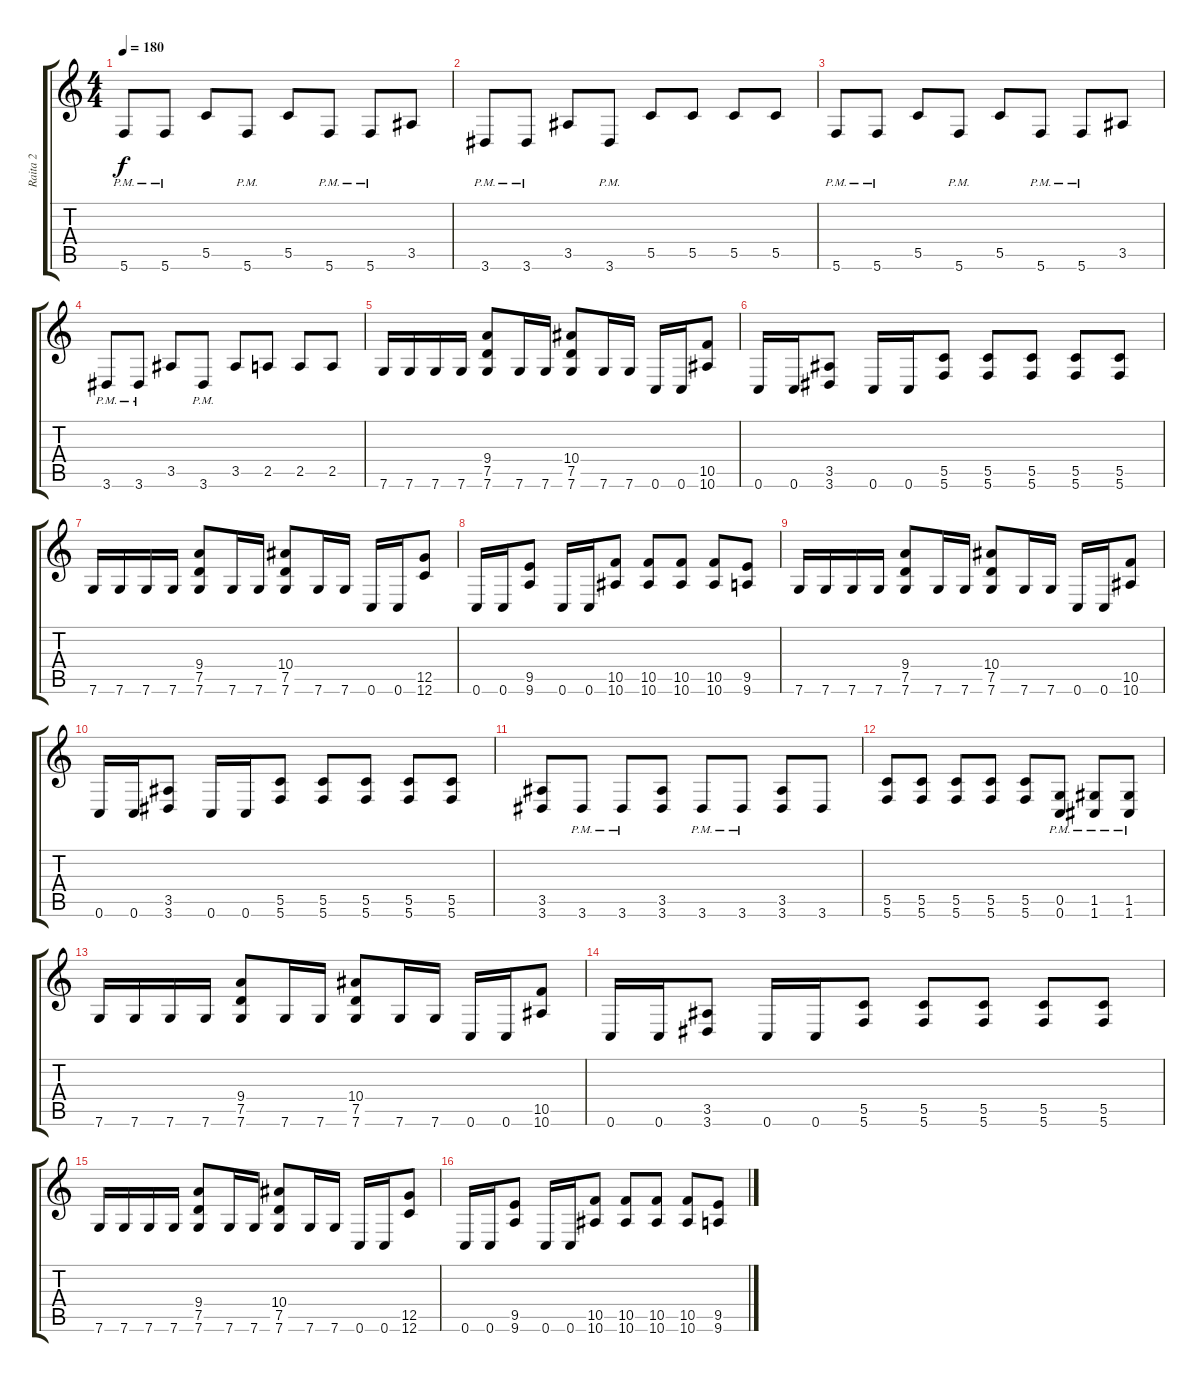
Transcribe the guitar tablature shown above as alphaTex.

\track ("Raita 2" "Raita 2") {instrument distortionguitar}
\staff {score tabs}
\tuning (D4 A3 F3 C3 G2 C2) {hide}
\ts (4 4)
\tempo 180
\clef g2
\ks c
5.6{pm}.8{dy f} 5.6{pm}.8 5.5.8 5.6{pm}.8 5.5.8 5.6{pm}.8 5.6{pm}.8 3.5.8 |
3.6{pm}.8 3.6{pm}.8 3.5.8 3.6{pm}.8 5.5.8 5.5.8 5.5.8 5.5.8 |
5.6{pm}.8 5.6{pm}.8 5.5.8 5.6{pm}.8 5.5.8 5.6{pm}.8 5.6{pm}.8 3.5.8 |
3.6{pm}.8 3.6{pm}.8 3.5.8 3.6{pm}.8 3.5.8 2.5.8 2.5.8 2.5.8 |
7.6.16 7.6.16 7.6.16 7.6.16 (9.4 7.5 7.6).8 7.6.16 7.6.16 (10.4 7.5 7.6).8 7.6.16 7.6.16 0.6.16 0.6.16 (10.5 10.6).8 |
0.6.16 0.6.16 (3.5 3.6).8 0.6.16 0.6.16 (5.5 5.6).8 (5.5 5.6).8 (5.5 5.6).8 (5.5 5.6).8 (5.5 5.6).8 |
7.6.16 7.6.16 7.6.16 7.6.16 (9.4 7.5 7.6).8 7.6.16 7.6.16 (10.4 7.5 7.6).8 7.6.16 7.6.16 0.6.16 0.6.16 (12.5 12.6).8 |
0.6.16 0.6.16 (9.5 9.6).8 0.6.16 0.6.16 (10.5 10.6).8 (10.5 10.6).8 (10.5 10.6).8 (10.5 10.6).8 (9.5 9.6).8 |
7.6.16 7.6.16 7.6.16 7.6.16 (9.4 7.5 7.6).8 7.6.16 7.6.16 (10.4 7.5 7.6).8 7.6.16 7.6.16 0.6.16 0.6.16 (10.5 10.6).8 |
0.6.16 0.6.16 (3.5 3.6).8 0.6.16 0.6.16 (5.5 5.6).8 (5.5 5.6).8 (5.5 5.6).8 (5.5 5.6).8 (5.5 5.6).8 |
(3.5 3.6).8 3.6{pm}.8 3.6{pm}.8 (3.5 3.6).8 3.6{pm}.8 3.6{pm}.8 (3.5 3.6).8 3.6.8 |
(5.5 5.6).8 (5.5 5.6).8 (5.5 5.6).8 (5.5 5.6).8 (5.5 5.6).8 (0.5{pm} 0.6{pm}).8 (1.5{pm} 1.6{pm}).8 (1.5{pm} 1.6{pm}).8 |
7.6.16 7.6.16 7.6.16 7.6.16 (9.4 7.5 7.6).8 7.6.16 7.6.16 (10.4 7.5 7.6).8 7.6.16 7.6.16 0.6.16 0.6.16 (10.5 10.6).8 |
0.6.16 0.6.16 (3.5 3.6).8 0.6.16 0.6.16 (5.5 5.6).8 (5.5 5.6).8 (5.5 5.6).8 (5.5 5.6).8 (5.5 5.6).8 |
7.6.16 7.6.16 7.6.16 7.6.16 (9.4 7.5 7.6).8 7.6.16 7.6.16 (10.4 7.5 7.6).8 7.6.16 7.6.16 0.6.16 0.6.16 (12.5 12.6).8 |
0.6.16 0.6.16 (9.5 9.6).8 0.6.16 0.6.16 (10.5 10.6).8 (10.5 10.6).8 (10.5 10.6).8 (10.5 10.6).8 (9.5 9.6).8
